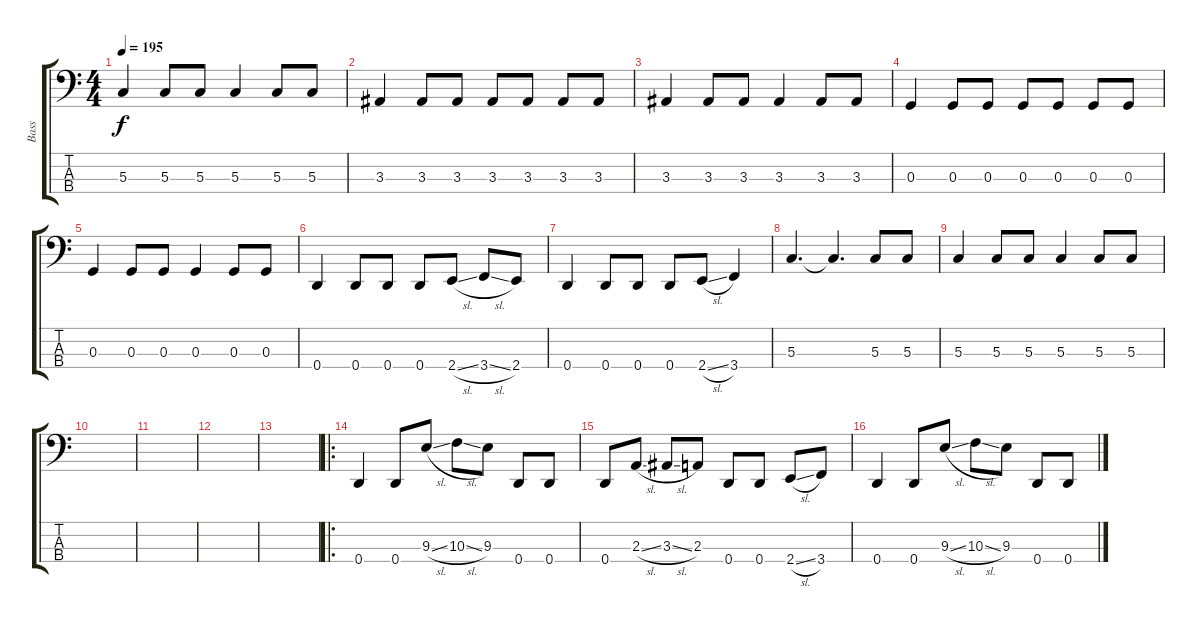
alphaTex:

\track ("Bass" "Bass") {instrument electricbasspick}
\staff {score tabs}
\tuning (F2 C2 G1 D1) {hide}
\ts (4 4)
\tempo 195
\clef f4
\ks c
5.3.4{dy f} 5.3.8 5.3.8 5.3.4 5.3.8 5.3.8 |
3.3.4 3.3.8 3.3.8 3.3.8 3.3.8 3.3.8 3.3.8 |
3.3.4 3.3.8 3.3.8 3.3.4 3.3.8 3.3.8 |
0.3.4 0.3.8 0.3.8 0.3.8 0.3.8 0.3.8 0.3.8 |
0.3.4 0.3.8 0.3.8 0.3.4 0.3.8 0.3.8 |
0.4.4 0.4.8 0.4.8 0.4.8 2.4{sl}.8 3.4{sl}.8 2.4.8 |
0.4.4 0.4.8 0.4.8 0.4.8 2.4{sl}.8 3.4.4 |
5.3.4{d} 5.3{t}.4{d} 5.3.8 5.3.8 |
5.3.4 5.3.8 5.3.8 5.3.4 5.3.8 5.3.8 |
|
|
|
|
\ro
0.4.4 0.4.8 9.3{sl}.8 10.3{sl}.8 9.3.8 0.4.8 0.4.8 |
0.4.8 2.3{sl}.8 3.3{sl}.8 2.3.8 0.4.8 0.4.8 2.4{sl}.8 3.4.8 |
0.4.4 0.4.8 9.3{sl}.8 10.3{sl}.8 9.3.8 0.4.8 0.4.8
